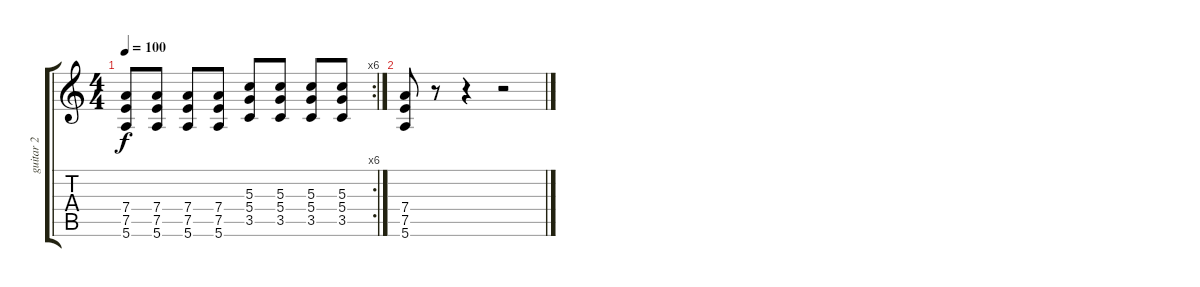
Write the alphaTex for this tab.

\track ("guitar 2" "guitar 2") {instrument electricguitarmuted}
\staff {score tabs}
\tuning (E4 B3 G3 D3 A2 E2) {hide}
\rc 6
\ts (4 4)
\tempo 100
\clef g2
\ks c
(7.4 7.5 5.6).8{dy f} (7.4 7.5 5.6).8 (7.4 7.5 5.6).8 (7.4 7.5 5.6).8 (5.3 5.4 3.5).8 (5.3 5.4 3.5).8 (5.3 5.4 3.5).8 (5.3 5.4 3.5).8 |
(7.4 7.5 5.6).8 r.8 r.4 r.2
